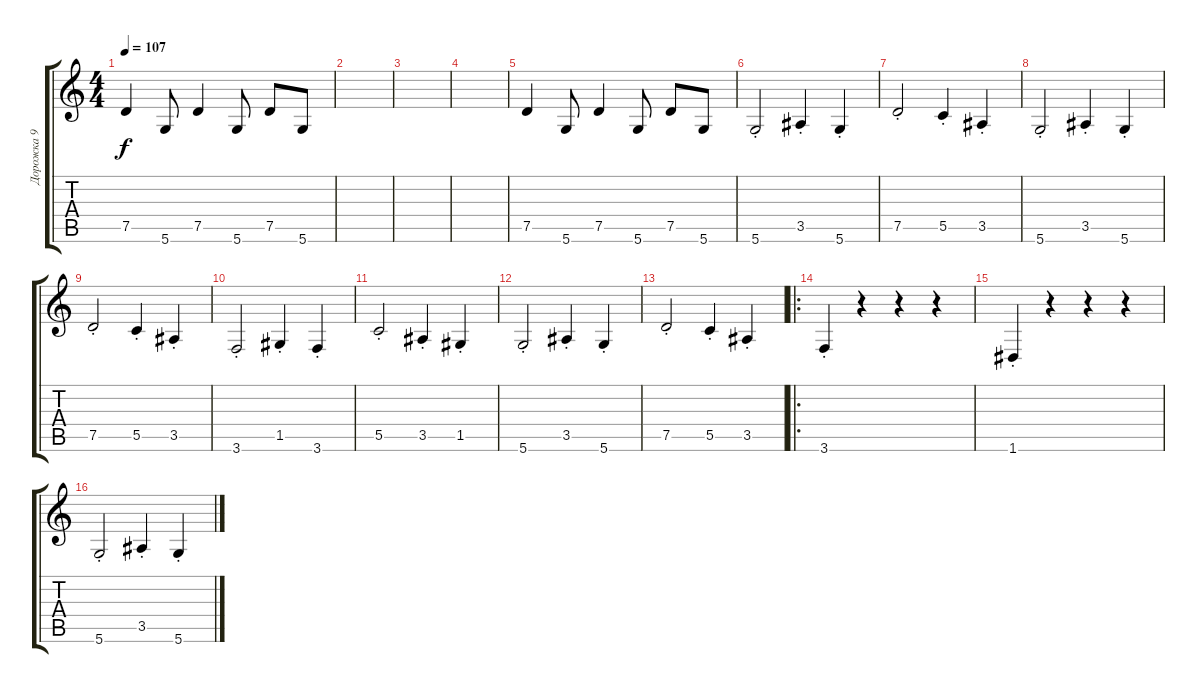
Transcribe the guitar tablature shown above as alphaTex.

\track ("Дорожка 9" "Дорожка 9") {instrument electricguitarclean}
\staff {score tabs}
\tuning (D4 A3 F3 C3 G2 D2) {hide}
\ts (4 4)
\tempo 107
\clef g2
\ks c
7.5.4{dy f} 5.6.8 7.5.4 5.6.8 7.5.8 5.6.8 |
|
|
|
7.5.4 5.6.8 7.5.4 5.6.8 7.5.8 5.6.8 |
5.6{st}.2 3.5{st}.4 5.6{st}.4 |
7.5{st}.2 5.5{st}.4 3.5{st}.4 |
5.6{st}.2 3.5{st}.4 5.6{st}.4 |
7.5{st}.2 5.5{st}.4 3.5{st}.4 |
3.6{st}.2 1.5{st}.4 3.6{st}.4 |
5.5{st}.2 3.5{st}.4 1.5{st}.4 |
5.6{st}.2 3.5{st}.4 5.6{st}.4 |
7.5{st}.2 5.5{st}.4 3.5{st}.4 |
\ro
3.6{st}.4 r.4 r.4 r.4 |
1.6{st}.4 r.4 r.4 r.4 |
5.6{st}.2 3.5{st}.4 5.6{st}.4
